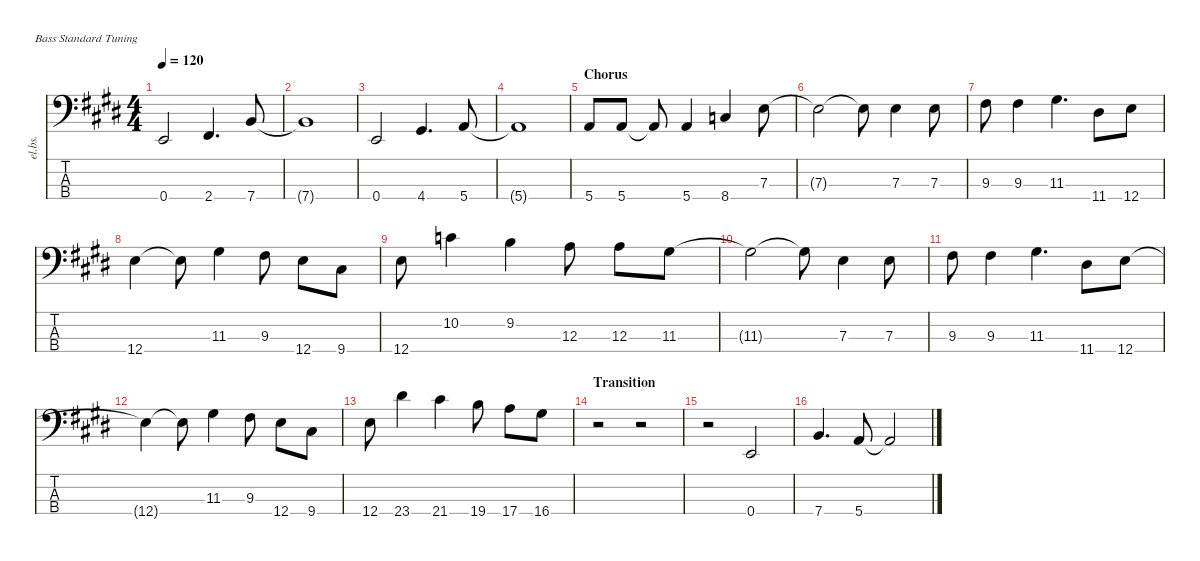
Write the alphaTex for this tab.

\defaultSystemsLayout 4
\hideDynamics
\bracketExtendMode nobrackets
\track ("Electric Bass" "el.bs.") {instrument electricbassfinger}
\staff {score tabs}
\tuning (G2 D2 A1 E1)
\ts (4 4)
\tempo 120
\clef f4
\ks e
0.4{acc forcenatural}.2{dy mf beam Up} 2.4{acc #}.4{d beam Up} 7.4{acc forcenatural}.8{beam Up} |
7.4{t acc forcenatural}.1{beam Up} |
0.4{acc forcenatural}.2{beam Up} 4.4{acc #}.4{d beam Up} 5.4{acc forcenatural}.8{beam Up} |
5.4{t acc forcenatural}.1{beam Up} |
\section ("" "Chorus")
5.4{acc forcenatural}.8{beam Up} 5.4{acc forcenatural}.8{beam Up} 5.4{t acc forcenatural}.8{beam Up} 5.4{acc forcenatural}.4{beam Up} 8.4{acc forcenatural}.4{beam Up} 7.3{acc forcenatural}.8{beam Down} |
7.3{t acc forcenatural}.2{beam Down} 7.3{t acc forcenatural}.8{beam Down} 7.3{acc forcenatural}.4{beam Down} 7.3{acc forcenatural}.8{beam Down} |
9.3{acc #}.8{beam Down} 9.3{acc #}.4{beam Down} 11.3{acc #}.4{d beam Down} 11.4{acc #}.8{beam Down} 12.4{acc forcenatural}.8{beam Down} |
12.4{acc forcenatural}.4{beam Down} 12.4{t acc forcenatural}.8{beam Down} 11.3{acc #}.4{beam Down} 9.3{acc #}.8{beam Down} 12.4{acc forcenatural}.8{beam Down} 9.4{acc #}.8{beam Down} |
12.4{acc forcenatural}.8{beam Down} 10.2{acc forcenatural}.4{beam Down} 9.2{acc forcenatural}.4{beam Down} 12.3{acc forcenatural}.8{beam Down} 12.3{acc forcenatural}.8{beam Down} 11.3{acc #}.8{beam Down} |
11.3{t acc #}.2{beam Down} 11.3{t acc #}.8{beam Down} 7.3{acc forcenatural}.4{beam Down} 7.3{acc forcenatural}.8{beam Down} |
9.3{acc #}.8{beam Down} 9.3{acc #}.4{beam Down} 11.3{acc #}.4{d beam Down} 11.4{acc #}.8{beam Down} 12.4{acc forcenatural}.8{beam Down} |
12.4{t acc forcenatural}.4{beam Down} 12.4{t acc forcenatural}.8{beam Down} 11.3{acc #}.4{beam Down} 9.3{acc #}.8{beam Down} 12.4{acc forcenatural}.8{beam Down} 9.4{acc #}.8{beam Down} |
12.4{acc forcenatural}.8{beam Down} 23.4{acc #}.4{beam Down} 21.4{acc #}.4{beam Down} 19.4{acc forcenatural}.8{beam Down} 17.4{acc forcenatural}.8{beam Down} 16.4{acc #}.8{beam Down} |
\section ("" "Transition")
r.2{beam Down} r.2{beam Down} |
r.2{beam Down} 0.4{acc forcenatural}.2{beam Up} |
7.4{acc forcenatural}.4{d beam Up} 5.4{acc forcenatural}.8{beam Up} 5.4{t acc forcenatural}.2{beam Up}
